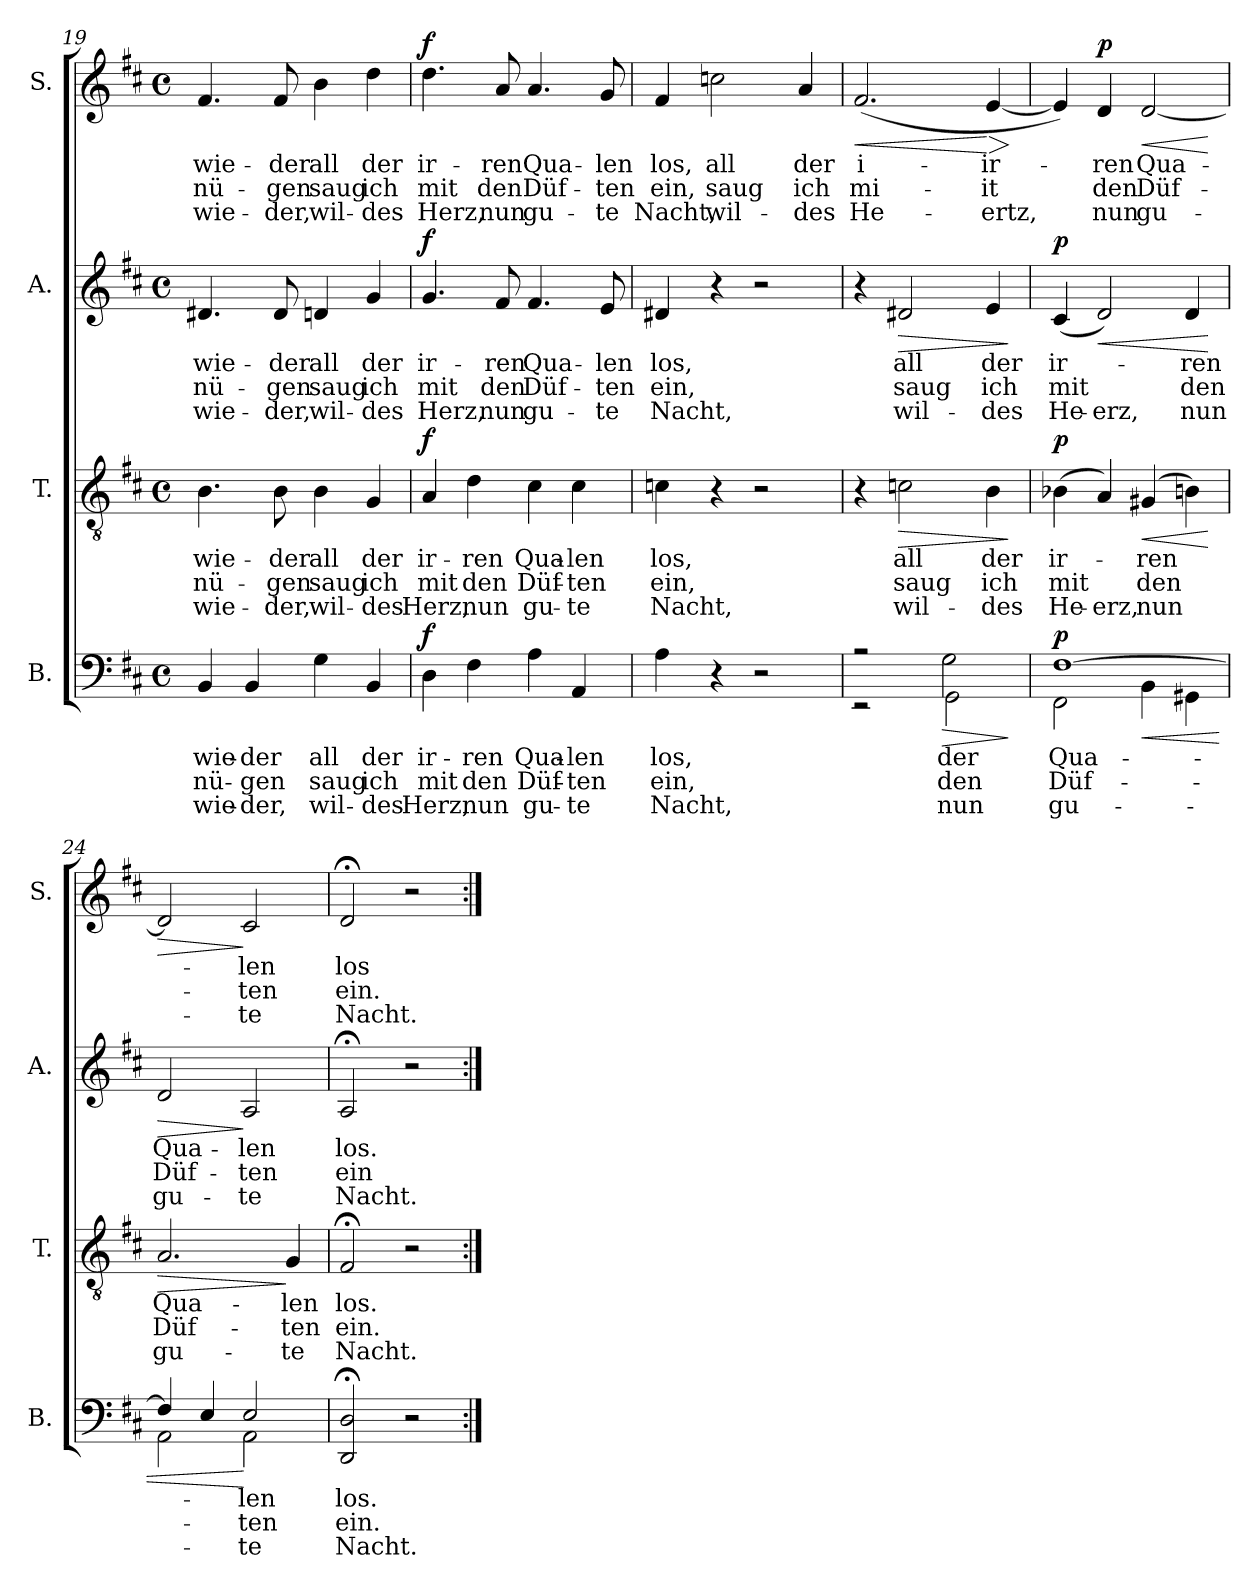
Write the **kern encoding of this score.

**kern	**text	**text	**text	**dynam	**kern	**text	**text	**text	**dynam	**kern	**text	**text	**text	**dynam	**kern	**text	**text	**text	**dynam
*part4	*part4	*part4	*part4	*part4	*part3	*part3	*part3	*part3	*part3	*part2	*part2	*part2	*part2	*part2	*part1	*part1	*part1	*part1	*part1
*staff4	*staff4	*staff4	*staff4	*staff4	*staff3	*staff3	*staff3	*staff3	*staff3	*staff2	*staff2	*staff2	*staff2	*staff2	*staff1	*staff1	*staff1	*staff1	*staff1
*I"B.	*	*	*	*	*I"T.	*	*	*	*	*I"A.	*	*	*	*	*I"S.	*	*	*	*
*I'B.	*	*	*	*	*I'T.	*	*	*	*	*I'A.	*	*	*	*	*I'S.	*	*	*	*
*clefF4	*	*	*	*	*clefGv2	*	*	*	*	*clefG2	*	*	*	*	*clefG2	*	*	*	*
*k[f#c#]	*	*	*	*	*k[f#c#]	*	*	*	*	*k[f#c#]	*	*	*	*	*k[f#c#]	*	*	*	*
*M4/4	*	*	*	*	*M4/4	*	*	*	*	*M4/4	*	*	*	*	*M4/4	*	*	*	*
*met(c)	*	*	*	*	*met(c)	*	*	*	*	*met(c)	*	*	*	*	*met(c)	*	*	*	*
=19	=19	=19	=19	=19	=19	=19	=19	=19	=19	=19	=19	=19	=19	=19	=19	=19	=19	=19	=19
!	!LO:LY:b	!LO:LY:b	!LO:LY:b	!	!	!LO:LY:b	!LO:LY:b	!LO:LY:b	!	!	!LO:LY:b	!LO:LY:b	!LO:LY:b	!	!	!LO:LY:b	!LO:LY:b	!LO:LY:b	!
4BB/	wie-	-nü-	wie-	.	4.B\	wie-	-nü-	wie-	.	4.d#X/	wie-	-nü-	wie-	.	4.f#/	wie-	-nü-	wie-	.
!	!LO:LY:b	!LO:LY:b	!LO:LY:b	!	!	!	!	!	!	!	!	!	!	!	!	!	!	!	!
4BB/	-der	-gen	-der,	.	.	.	.	.	.	.	.	.	.	.	.	.	.	.	.
!	!	!	!	!	!	!LO:LY:b	!LO:LY:b	!LO:LY:b	!	!	!LO:LY:b	!LO:LY:b	!LO:LY:b	!	!	!LO:LY:b	!LO:LY:b	!LO:LY:b	!
.	.	.	.	.	8B\	-der	-gen	-der,	.	8d#/	-der	-gen	-der,	.	8f#/	-der	-gen	-der,	.
!	!LO:LY:b	!LO:LY:b	!LO:LY:b	!	!	!LO:LY:b	!LO:LY:b	!LO:LY:b	!	!	!LO:LY:b	!LO:LY:b	!LO:LY:b	!	!	!LO:LY:b	!LO:LY:b	!LO:LY:b	!
4G\	all	saug	wil-	.	4B\	all	saug	wil-	.	4dn/	all	saug	wil-	.	4b\	all	saug	wil-	.
!	!LO:LY:b	!LO:LY:b	!LO:LY:b	!	!	!LO:LY:b	!LO:LY:b	!LO:LY:b	!	!	!LO:LY:b	!LO:LY:b	!LO:LY:b	!	!	!LO:LY:b	!LO:LY:b	!LO:LY:b	!
4BB/	der	ich	-des	.	4G/	der	ich	-des	.	4g/	der	ich	-des	.	4dd\	der	ich	-des	.
!!LO:PB:g=z
=20	=20	=20	=20	=20	=20	=20	=20	=20	=20	=20	=20	=20	=20	=20	=20	=20	=20	=20	=20
!	!LO:LY:b	!LO:LY:b	!LO:LY:b	!LO:DY:a	!	!LO:LY:b	!LO:LY:b	!LO:LY:b	!LO:DY:a	!	!LO:LY:b	!LO:LY:b	!LO:LY:b	!LO:DY:a	!	!LO:LY:b	!LO:LY:b	!LO:LY:b	!LO:DY:a
4D\	ir-	mit	Herz,	f	4A/	ir-	mit	Herz,	f	4.g/	ir-	mit	Herz,	f	4.dd\	ir-	mit	Herz,	f
!	!LO:LY:b	!LO:LY:b	!LO:LY:b	!	!	!LO:LY:b	!LO:LY:b	!LO:LY:b	!	!	!	!	!	!	!	!	!	!	!
4F#\	-ren	den	nun	.	4d\	-ren	den	nun	.	.	.	.	.	.	.	.	.	.	.
!	!	!	!	!	!	!	!	!	!	!	!LO:LY:b	!LO:LY:b	!LO:LY:b	!	!	!LO:LY:b	!LO:LY:b	!LO:LY:b	!
.	.	.	.	.	.	.	.	.	.	8f#/	-ren	den	nun	.	8a/	-ren	den	nun	.
!	!LO:LY:b	!LO:LY:b	!LO:LY:b	!	!	!LO:LY:b	!LO:LY:b	!LO:LY:b	!	!	!LO:LY:b	!LO:LY:b	!LO:LY:b	!	!	!LO:LY:b	!LO:LY:b	!LO:LY:b	!
4A\	Qua-	Düf-	gu-	.	4c#\	Qua-	Düf-	gu-	.	4.f#/	Qua-	Düf-	gu-	.	4.a/	Qua-	Düf-	gu-	.
!	!LO:LY:b	!LO:LY:b	!LO:LY:b	!	!	!LO:LY:b	!LO:LY:b	!LO:LY:b	!	!	!	!	!	!	!	!	!	!	!
4AA/	-len	-ten	-te	.	4c#\	-len	-ten	-te	.	.	.	.	.	.	.	.	.	.	.
!	!	!	!	!	!	!	!	!	!	!	!LO:LY:b	!LO:LY:b	!LO:LY:b	!	!	!LO:LY:b	!LO:LY:b	!LO:LY:b	!
.	.	.	.	.	.	.	.	.	.	8e/	-len	-ten	-te	.	8g/	-len	-ten	-te	.
=21	=21	=21	=21	=21	=21	=21	=21	=21	=21	=21	=21	=21	=21	=21	=21	=21	=21	=21	=21
!	!LO:LY:b	!LO:LY:b	!LO:LY:b	!	!	!LO:LY:b	!LO:LY:b	!LO:LY:b	!	!	!LO:LY:b	!LO:LY:b	!LO:LY:b	!	!	!LO:LY:b	!LO:LY:b	!LO:LY:b	!
4A\	los,	ein,	Nacht,	.	4cn\	los,	ein,	Nacht,	.	4d#X/	los,	ein,	Nacht,	.	4f#/	los,	ein,	Nacht,	.
!	!	!	!	!	!	!	!	!	!	!	!	!	!	!	!	!LO:LY:b	!LO:LY:b	!LO:LY:b	!
4r	.	.	.	.	4r	.	.	.	.	4r	.	.	.	.	2ccn\	all	saug	wil-	.
2r	.	.	.	.	2r	.	.	.	.	2r	.	.	.	.	.	.	.	.	.
!	!	!	!	!	!	!	!	!	!	!	!	!	!	!	!	!LO:LY:b	!LO:LY:b	!LO:LY:b	!
.	.	.	.	.	.	.	.	.	.	.	.	.	.	.	4a/	der	ich	-des	.
=22	=22	=22	=22	=22	=22	=22	=22	=22	=22	=22	=22	=22	=22	=22	=22	=22	=22	=22	=22
*^	*	*	*	*	*	*	*	*	*	*	*	*	*	*	*	*	*	*	*
!	!	!	!	!	!	!	!	!	!	!	!	!	!	!	!	!	!LO:LY:b	!LO:LY:b	!LO:LY:b	!LO:HP:b
2r	2r	.	.	.	.	4r	.	.	.	.	4r	.	.	.	.	(<2.f#/	i-	mi-	He-	<
!	!	!	!	!	!	!	!LO:LY:b	!LO:LY:b	!LO:LY:b	!LO:HP:b	!	!LO:LY:b	!LO:LY:b	!LO:LY:b	!LO:HP:b	!	!	!	!	!
.	.	.	.	.	.	2cn\	all	saug	wil-	>	2d#X/	all	saug	wil-	>	.	.	.	.	.
!	!	!LO:LY:b	!LO:LY:b	!LO:LY:b	!LO:HP:b	!	!	!	!	!	!	!	!	!	!	!	!	!	!	!
2G\	2GG\	der	den	nun	>	.	.	.	.	.	.	.	.	.	.	.	.	.	.	.
!	!	!	!	!	!	!	!LO:LY:b	!LO:LY:b	!LO:LY:b	!	!	!LO:LY:b	!LO:LY:b	!LO:LY:b	!	!	!LO:LY:b	!LO:LY:b	!LO:LY:b	!LO:HP:n=1:b
.	.	.	.	.	.	4B\	der	ich	-des	.	4e/	der	ich	-des	.	[4e/	-ir-	-it	-ertz,	[ >
*v	*v	*	*	*	*	*	*	*	*	*	*	*	*	*	*	*	*	*	*	*
.	.	.	.	]	.	.	.	.	]	.	.	.	.	]	.	.	.	.	]
=23	=23	=23	=23	=23	=23	=23	=23	=23	=23	=23	=23	=23	=23	=23	=23	=23	=23	=23	=23
!	!LO:LY:b	!LO:LY:b	!LO:LY:b	!LO:DY:a	!	!LO:LY:b	!LO:LY:b	!LO:LY:b	!LO:DY:a	!	!LO:LY:b	!LO:LY:b	!LO:LY:b	!LO:DY:a	!	!	!	!	!
*^	*	*	*	*	*	*	*	*	*	*	*	*	*	*	*	*	*	*	*
[1F#	2FF#\	Qua-	Düf-	gu-	p	(>4B-X\	ir-	mit	He-	p	(<4c#/	ir-	-mit	He-	p	4e/])	.	.	.	.
!	!	!	!	!	!	!	!	!	!LO:LY:b	!	!	!	!	!LO:LY:b	!LO:HP:b	!	!LO:LY:b	!LO:LY:b	!LO:LY:b	!LO:DY:a
.	.	.	.	.	.	4A/)	.	.	-erz,	.	2d/)	.	.	-erz,	<	4d/	-ren	den	nun	p
!	!	!	!	!	!LO:HP:b	!	!LO:LY:b	!LO:LY:b	!LO:LY:b	!LO:HP:b	!	!	!	!	!	!	!LO:LY:b	!LO:LY:b	!LO:LY:b	!LO:HP:b
.	4BB\	.	.	.	<	(>4G#X/	-ren	den	nun	<	.	.	.	.	.	[2d/	Qua-	Düf-	gu-	<
!	!	!	!	!	!	!	!	!	!	!	!	!LO:LY:b	!LO:LY:b	!LO:LY:b	!	!	!	!	!	!
.	4GG#X\	.	.	.	.	4Bn\)	.	.	.	.	4d/	-ren	den	nun	.	.	.	.	.	.
*v	*v	*	*	*	*	*	*	*	*	*	*	*	*	*	*	*	*	*	*	*
.	.	.	.	.	.	.	.	.	[	.	.	.	.	[	.	.	.	.	[
=24	=24	=24	=24	=24	=24	=24	=24	=24	=24	=24	=24	=24	=24	=24	=24	=24	=24	=24	=24
*^	*	*	*	*	*	*	*	*	*	*	*	*	*	*	*	*	*	*	*
!	!	!	!	!	!	!	!LO:LY:b	!LO:LY:b	!LO:LY:b	!LO:HP:b	!	!LO:LY:b	!LO:LY:b	!LO:LY:b	!LO:HP:b	!	!	!	!	!LO:HP:b
4F#/]	2AA\	.	.	.	.	2.A/	Qua-	Düf-	gu-	>	2d/	Qua-	Düf-	gu-	>	2d/]	.	.	.	>
4E/	.	.	.	.	.	.	.	.	.	.	.	.	.	.	.	.	.	.	.	.
!	!	!LO:LY:b	!LO:LY:b	!LO:LY:b	!	!	!	!	!	!	!	!LO:LY:b	!LO:LY:b	!LO:LY:b	!	!	!LO:LY:b	!LO:LY:b	!LO:LY:b	!
2E/	2AA\	-len	-ten	-te	[	.	.	.	.	.	2A/	-len	-ten	-te	]	2c#/	-len	-ten	-te	]
!	!	!	!	!	!	!	!LO:LY:b	!LO:LY:b	!LO:LY:b	!	!	!	!	!	!	!	!	!	!	!
.	.	.	.	.	.	4G/	-len	-ten	-te	]	.	.	.	.	.	.	.	.	.	.
*v	*v	*	*	*	*	*	*	*	*	*	*	*	*	*	*	*	*	*	*	*
=25	=25	=25	=25	=25	=25	=25	=25	=25	=25	=25	=25	=25	=25	=25	=25	=25	=25	=25	=25
*	*	*	*	*	*	*	*	*	*	*	*	*	*	*	*MM53	*	*	*	*
!	!LO:LY:b	!LO:LY:b	!LO:LY:b	!	!	!LO:LY:b	!LO:LY:b	!LO:LY:b	!	!	!LO:LY:b	!LO:LY:b	!LO:LY:b	!	!	!LO:LY:b	!LO:LY:b	!LO:LY:b	!
2DD/;< 2D/;<	los.	ein.	Nacht.	.	2F#;</	los.	ein.	Nacht.	.	2A;</	los.	ein	Nacht.	.	2d;</	los	ein.	Nacht.	.
2r	.	.	.	.	2r	.	.	.	.	2r	.	.	.	.	2r	.	.	.	.
=:|!	=:|!	=:|!	=:|!	=:|!	=:|!	=:|!	=:|!	=:|!	=:|!	=:|!	=:|!	=:|!	=:|!	=:|!	=:|!	=:|!	=:|!	=:|!	=:|!
*-	*-	*-	*-	*-	*-	*-	*-	*-	*-	*-	*-	*-	*-	*-	*-	*-	*-	*-	*-
